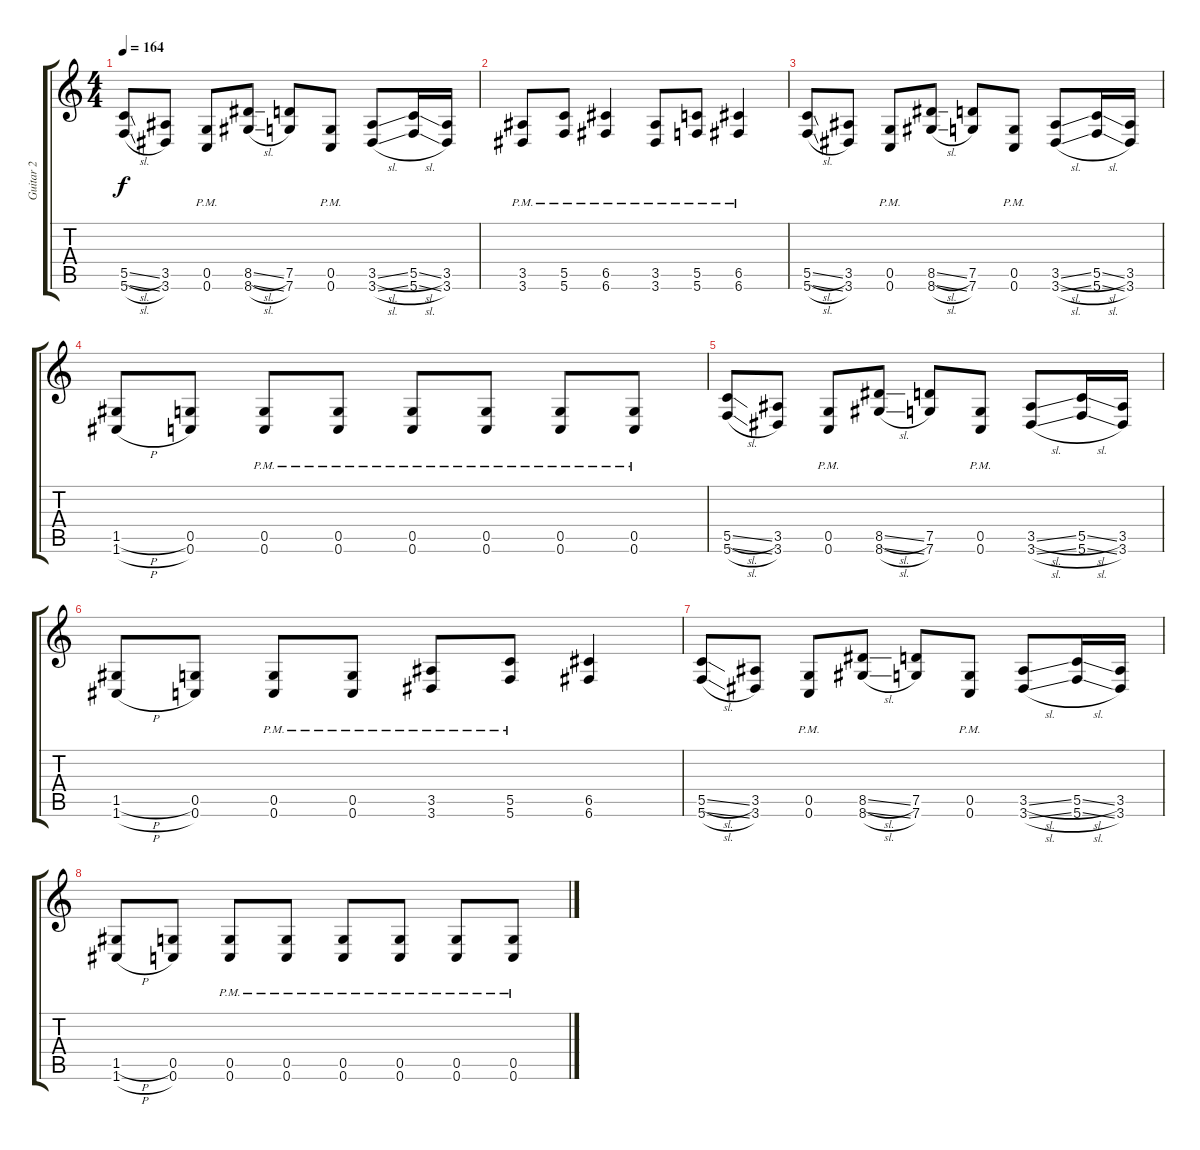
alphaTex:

\track ("Guitar 2" "Guitar 2") {instrument distortionguitar}
\staff {score tabs}
\tuning (D4 A3 F3 C3 G2 C2) {hide}
\ts (4 4)
\tempo 164
\clef g2
\ks c
(5.5{sl} 5.6{sl}).8{dy f} (3.5 3.6).8 (0.5{pm} 0.6{pm}).8 (8.5{sl} 8.6{sl}).8 (7.5 7.6).8 (0.5{pm} 0.6{pm}).8 (3.5{sl} 3.6{sl}).8 (5.5{sl} 5.6{sl}).16 (3.5 3.6).16 |
(3.5{pm} 3.6{pm}).8 (5.5{pm} 5.6{pm}).8 (6.5{pm} 6.6{pm}).4 (3.5{pm} 3.6{pm}).8 (5.5{pm} 5.6{pm}).8 (6.5{pm} 6.6{pm}).4 |
(5.5{sl} 5.6{sl}).8 (3.5 3.6).8 (0.5{pm} 0.6{pm}).8 (8.5{sl} 8.6{sl}).8 (7.5 7.6).8 (0.5{pm} 0.6{pm}).8 (3.5{sl} 3.6{sl}).8 (5.5{sl} 5.6{sl}).16 (3.5 3.6).16 |
(1.5{h} 1.6{h}).8 (0.5 0.6).8 (0.5{pm} 0.6{pm}).8 (0.5{pm} 0.6{pm}).8 (0.5{pm} 0.6{pm}).8 (0.5{pm} 0.6{pm}).8 (0.5{pm} 0.6{pm}).8 (0.5{pm} 0.6{pm}).8 |
(5.5{sl} 5.6{sl}).8 (3.5 3.6).8 (0.5{pm} 0.6{pm}).8 (8.5{sl} 8.6{sl}).8 (7.5 7.6).8 (0.5{pm} 0.6{pm}).8 (3.5{sl} 3.6{sl}).8 (5.5{sl} 5.6{sl}).16 (3.5 3.6).16 |
(1.5{h} 1.6{h}).8 (0.5 0.6).8 (0.5{pm} 0.6{pm}).8 (0.5{pm} 0.6{pm}).8 (3.5{pm} 3.6{pm}).8 (5.5{pm} 5.6{pm}).8 (6.5 6.6).4 |
(5.5{sl} 5.6{sl}).8 (3.5 3.6).8 (0.5{pm} 0.6{pm}).8 (8.5{sl} 8.6{sl}).8 (7.5 7.6).8 (0.5{pm} 0.6{pm}).8 (3.5{sl} 3.6{sl}).8 (5.5{sl} 5.6{sl}).16 (3.5 3.6).16 |
(1.5{h} 1.6{h}).8 (0.5 0.6).8 (0.5{pm} 0.6{pm}).8 (0.5{pm} 0.6{pm}).8 (0.5{pm} 0.6{pm}).8 (0.5{pm} 0.6{pm}).8 (0.5{pm} 0.6{pm}).8 (0.5{pm} 0.6{pm}).8
